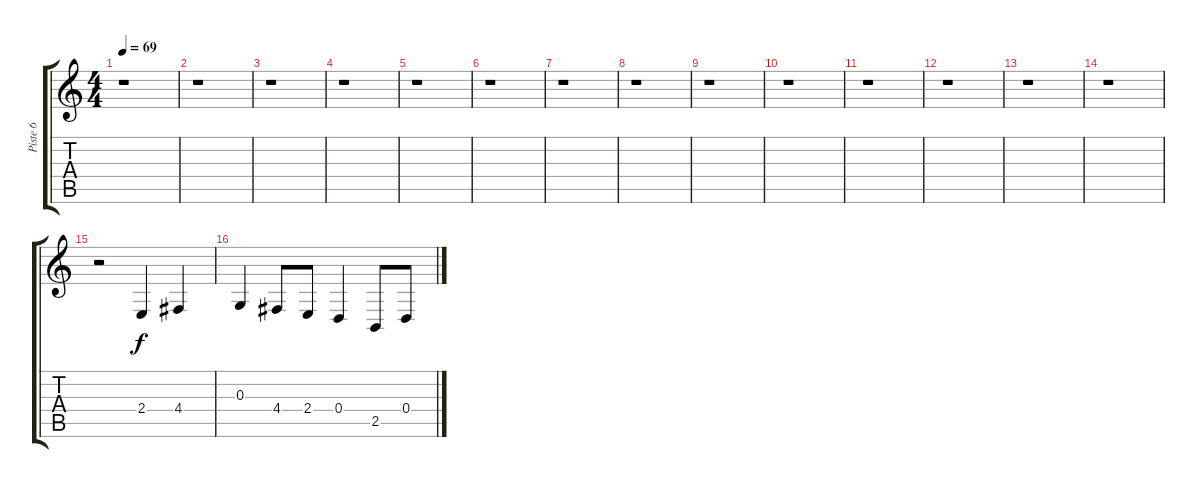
\track ("Piste 6" "Piste 6") {instrument oboe}
\staff {score tabs}
\tuning (E4 B3 G3 D3 A2 E2) {hide}
\ts (4 4)
\tempo 69
\clef g2
\ks c
r.1{dy f instrument oboe} |
r.1 |
r.1 |
r.1 |
r.1 |
r.1 |
r.1 |
r.1 |
r.1 |
r.1 |
r.1 |
r.1 |
r.1 |
r.1 |
r.2 2.4.4 4.4.4 |
0.3.4 4.4.8 2.4.8 0.4.4 2.5.8 0.4.8
